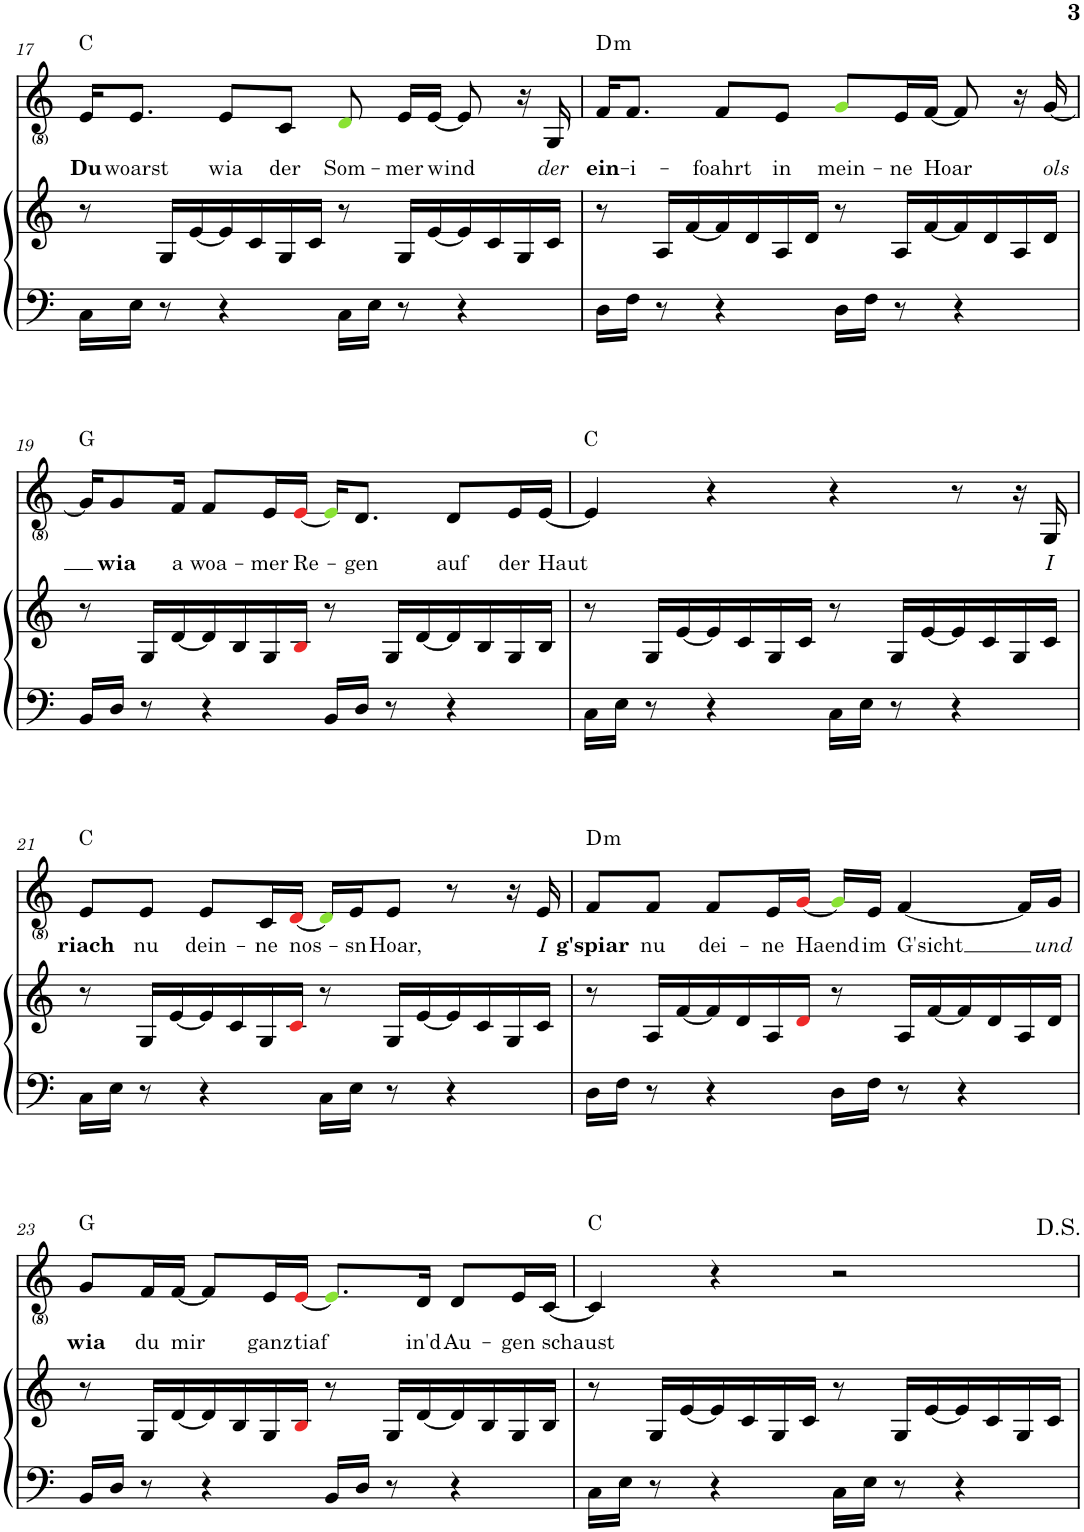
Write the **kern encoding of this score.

**kern	**kern	**kern	**text	**harte
*part2	*part2	*part1	*part1	*part1
*staff3	*staff2	*staff1	*staff1	*
*I"Piano	*	*I"Voice	*	*
*I'Pno	*	*	*	*
!!LO:PB:g=z
*clefF4	*clefG2	*clefG2	*	*
*k[]	*k[]	*k[]	*	*
*M4/4	*M4/4	*M4/4	*	*
=17	=17	=17	=17	=17
!	!	!	!LO:LY:b	!
16C\LL	8r	16e/KL	Du	C:maj
!	!	!	!LO:LY:b	!
16E\JJ	.	8.e/J	woarst	.
8r	16G/LL	.	.	.
.	[16e/	.	.	.
!	!	!	!LO:LY:b	!
4r	16e/]	8e/L	wia	.
.	16c/	.	.	.
!	!	!	!LO:LY:b	!
.	16G/	8c/J	der	.
.	16c/JJ	.	.	.
!	!	!	!LO:LY:b	!
16C\LL	8r	8di/	Som-	.
16E\JJ	.	.	.	.
!	!	!	!LO:LY:b	!
8r	16G/LL	16e/LL	-mer	.
!	!	!	!LO:LY:b	!
.	[16e/	[16e/JJ	wind	.
4r	16e/]	8e/]	.	.
.	16c/	.	.	.
.	16G/	16r	.	.
!	!	!	!LO:LY:b	!
.	16c/JJ	16G/	der	.
=18	=18	=18	=18	=18
!	!	!	!LO:LY:b	!LO:H:kt=m
16D\LL	8r	16f/KL	ein-	D:min
!	!	!	!LO:LY:b	!
16F\JJ	.	8.f/J	-i-	.
8r	16A/LL	.	.	.
.	[16f/	.	.	.
!	!	!	!LO:LY:b	!
4r	16f/]	8f/L	-foahrt	.
.	16d/	.	.	.
!	!	!	!LO:LY:b	!
.	16A/	8e/J	in	.
.	16d/JJ	.	.	.
!	!	!	!LO:LY:b	!
16D\LL	8r	8gi/L	mein-	.
16F\JJ	.	.	.	.
!	!	!	!LO:LY:b	!
8r	16A/LL	16e/L	-ne	.
!	!	!	!LO:LY:b	!
.	[16f/	[<16f/JJ	Hoar	.
4r	16f/]	8f/]	.	.
.	16d/	.	.	.
.	16A/	16r	.	.
!	!	!	!LO:LY:b	!
.	16d/JJ	[16g/	ols	.
!!LO:LB:g=z
=19	=19	=19	=19	=19
16BB/LL	8r	16g/KL]	.	G:maj
!	!	!	!LO:LY:b	!
16D/JJ	.	8g/	wia	.
8r	16G/LL	.	.	.
!	!	!	!LO:LY:b	!
.	[16d/	16f/Jk	a	.
!	!	!	!LO:LY:b	!
4r	16d/]	8f/L	woa-	.
.	16B/	.	.	.
!	!	!	!LO:LY:b	!
.	16G/	16e/L	-mer	.
!	!	!	!LO:LY:b	!
.	16Bj/JJ	[<16ej/JJ	Re-	.
16BB/LL	8r	16ei/KL]	.	.
!	!	!	!LO:LY:b	!
16D/JJ	.	8.d/J	-gen	.
8r	16G/LL	.	.	.
.	[16d/	.	.	.
!	!	!	!LO:LY:b	!
4r	16d/]	8d/L	auf	.
.	16B/	.	.	.
!	!	!	!LO:LY:b	!
.	16G/	16e/L	der	.
!	!	!	!LO:LY:b	!
.	16B/JJ	[16e/JJ	Haut	.
=20	=20	=20	=20	=20
16C\LL	8r	4e/]	.	C:maj
16E\JJ	.	.	.	.
8r	16G/LL	.	.	.
.	[16e/	.	.	.
4r	16e/]	4r	.	.
.	16c/	.	.	.
.	16G/	.	.	.
.	16c/JJ	.	.	.
16C\LL	8r	4r	.	.
16E\JJ	.	.	.	.
8r	16G/LL	.	.	.
.	[16e/	.	.	.
4r	16e/]	8r	.	.
.	16c/	.	.	.
.	16G/	16r	.	.
!	!	!	!LO:LY:b	!
.	16c/JJ	16G/	I	.
!!LO:LB:g=z
=21	=21	=21	=21	=21
!	!	!	!LO:LY:b	!
16C\LL	8r	8e/L	riach	C:maj
16E\JJ	.	.	.	.
!	!	!	!LO:LY:b	!
8r	16G/LL	8e/J	nu	.
.	[16e/	.	.	.
!	!	!	!LO:LY:b	!
4r	16e/]	8e/L	dein-	.
.	16c/	.	.	.
!	!	!	!LO:LY:b	!
.	16G/	16c/L	-ne	.
!	!	!	!LO:LY:b	!
.	16cj/JJ	[16dj/JJ	nos-	.
16C\LL	8r	16di/LL]	.	.
!	!	!	!LO:LY:b	!
16E\JJ	.	16e/J	-sn	.
!	!	!	!LO:LY:b	!
8r	16G/LL	8e/J	Hoar,	.
.	[16e/	.	.	.
4r	16e/]	8r	.	.
.	16c/	.	.	.
.	16G/	16r	.	.
!	!	!	!LO:LY:b	!
.	16c/JJ	16e/	I	.
=22	=22	=22	=22	=22
!	!	!	!LO:LY:b	!LO:H:kt=m
16D\LL	8r	8f/L	g'spiar	D:min
16F\JJ	.	.	.	.
!	!	!	!LO:LY:b	!
8r	16A/LL	8f/J	nu	.
.	[16f/	.	.	.
!	!	!	!LO:LY:b	!
4r	16f/]	8f/L	dei-	.
.	16d/	.	.	.
!	!	!	!LO:LY:b	!
.	16A/	16e/L	-ne	.
!	!	!	!LO:LY:b	!
.	16dj/JJ	[16gj/JJ	Haend	.
16D\LL	8r	16gi/LL]	.	.
!	!	!	!LO:LY:b	!
16F\JJ	.	16e/JJ	im	.
!	!	!	!LO:LY:b	!
8r	16A/LL	[4f/	G'sicht	.
.	[16f/	.	.	.
4r	16f/]	.	.	.
.	16d/	.	.	.
.	16A/	16f/LL]	.	.
!	!	!	!LO:LY:b	!
.	16d/JJ	16g/JJ	und	.
!!LO:LB:g=z
=23	=23	=23	=23	=23
!	!	!	!LO:LY:b	!
16BB/LL	8r	8g/L	wia	G:maj
16D/JJ	.	.	.	.
!	!	!	!LO:LY:b	!
8r	16G/LL	16f/L	du	.
!	!	!	!LO:LY:b	!
.	[16d/	[<16f/JJ	mir	.
4r	16d/]	8f/L]	.	.
.	16B/	.	.	.
!	!	!	!LO:LY:b	!
.	16G/	16e/L	ganz	.
!	!	!	!LO:LY:b	!
.	16Bj/JJ	[<16ej/JJ	tiaf	.
16BB/LL	8r	8.ei/L]	.	.
16D/JJ	.	.	.	.
8r	16G/LL	.	.	.
!	!	!	!LO:LY:b	!
.	[16d/	16d/Jk	in'd	.
!	!	!	!LO:LY:b	!
4r	16d/]	8d/L	Au-	.
.	16B/	.	.	.
!	!	!	!LO:LY:b	!
.	16G/	16e/L	-gen	.
!	!	!	!LO:LY:b	!
.	16B/JJ	[<16c/JJ	schaust	.
=24	=24	=24	=24	=24
16C\LL	8r	4c/]	.	C:maj
16E\JJ	.	.	.	.
8r	16G/LL	.	.	.
.	[16e/	.	.	.
4r	16e/]	4r	.	.
.	16c/	.	.	.
.	16G/	.	.	.
.	16c/JJ	.	.	.
16C\LL	8r	2r	.	.
16E\JJ	.	.	.	.
8r	16G/LL	.	.	.
.	[16e/	.	.	.
4r	16e/]	.	.	.
.	16c/	.	.	.
.	16G/	.	.	.
.	16c/JJ	.	.	.
=	=	=	=	=
*-	*-	*-	*-	*-
